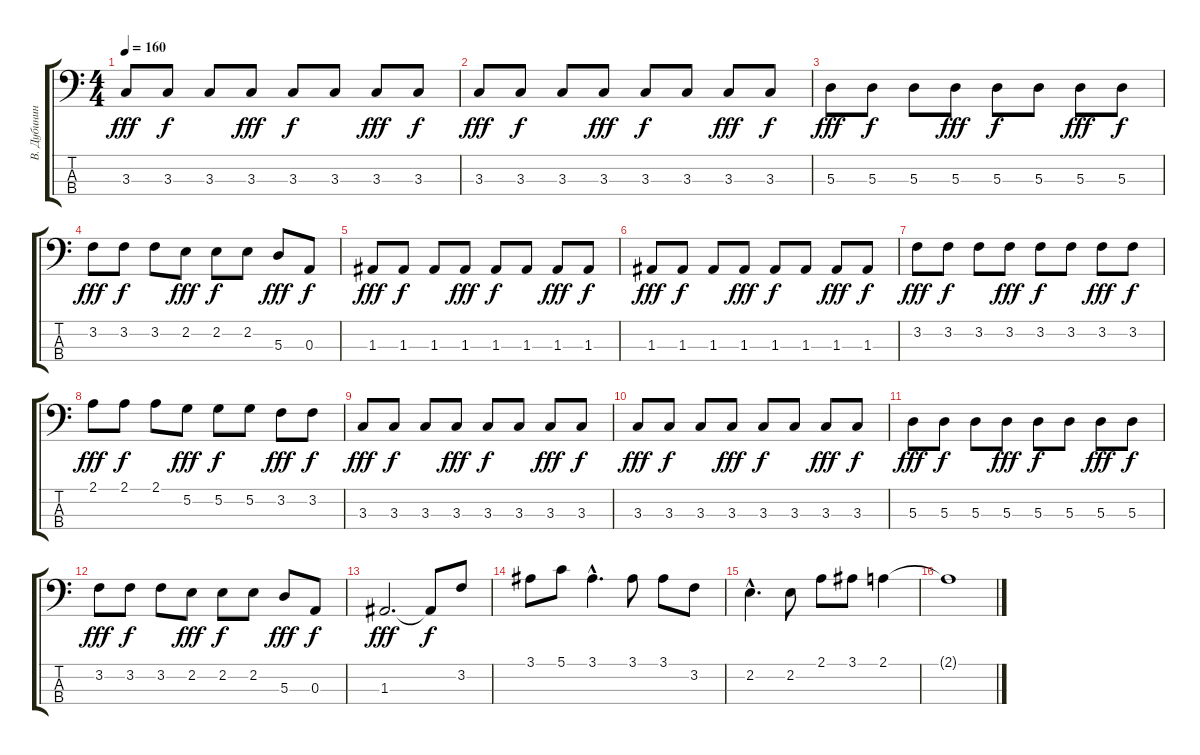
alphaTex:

\track ("В. Дубинин" "В. Дубинин") {instrument acousticbass}
\staff {score tabs}
\tuning (G2 D2 A1 E1) {hide}
\ts (4 4)
\tempo 160
\clef f4
\ks c
3.3.8{dy fff} 3.3.8{dy f} 3.3.8 3.3.8{dy fff} 3.3.8{dy f} 3.3.8 3.3.8{dy fff} 3.3.8{dy f} |
3.3.8{dy fff} 3.3.8{dy f} 3.3.8 3.3.8{dy fff} 3.3.8{dy f} 3.3.8 3.3.8{dy fff} 3.3.8{dy f} |
5.3.8{dy fff} 5.3.8{dy f} 5.3.8 5.3.8{dy fff} 5.3.8{dy f} 5.3.8 5.3.8{dy fff} 5.3.8{dy f} |
3.2.8{dy fff} 3.2.8{dy f} 3.2.8 2.2.8{dy fff} 2.2.8{dy f} 2.2.8 5.3.8{dy fff} 0.3.8{dy f} |
1.3.8{dy fff} 1.3.8{dy f} 1.3.8 1.3.8{dy fff} 1.3.8{dy f} 1.3.8 1.3.8{dy fff} 1.3.8{dy f} |
1.3.8{dy fff} 1.3.8{dy f} 1.3.8 1.3.8{dy fff} 1.3.8{dy f} 1.3.8 1.3.8{dy fff} 1.3.8{dy f} |
3.2.8{dy fff} 3.2.8{dy f} 3.2.8 3.2.8{dy fff} 3.2.8{dy f} 3.2.8 3.2.8{dy fff} 3.2.8{dy f} |
2.1.8{dy fff} 2.1.8{dy f} 2.1.8 5.2.8{dy fff} 5.2.8{dy f} 5.2.8 3.2.8{dy fff} 3.2.8{dy f} |
3.3.8{dy fff} 3.3.8{dy f} 3.3.8 3.3.8{dy fff} 3.3.8{dy f} 3.3.8 3.3.8{dy fff} 3.3.8{dy f} |
3.3.8{dy fff} 3.3.8{dy f} 3.3.8 3.3.8{dy fff} 3.3.8{dy f} 3.3.8 3.3.8{dy fff} 3.3.8{dy f} |
5.3.8{dy fff} 5.3.8{dy f} 5.3.8 5.3.8{dy fff} 5.3.8{dy f} 5.3.8 5.3.8{dy fff} 5.3.8{dy f} |
3.2.8{dy fff} 3.2.8{dy f} 3.2.8 2.2.8{dy fff} 2.2.8{dy f} 2.2.8 5.3.8{dy fff} 0.3.8{dy f} |
1.3.2{d dy fff} 1.3{t}.8{dy f} 3.2.8 |
3.1.8 5.1.8 3.1{hac}.4{d} 3.1.8 3.1.8 3.2.8 |
2.2{hac}.4{d} 2.2.8 2.1.8 3.1.8 2.1.4 |
2.1{t}.1
